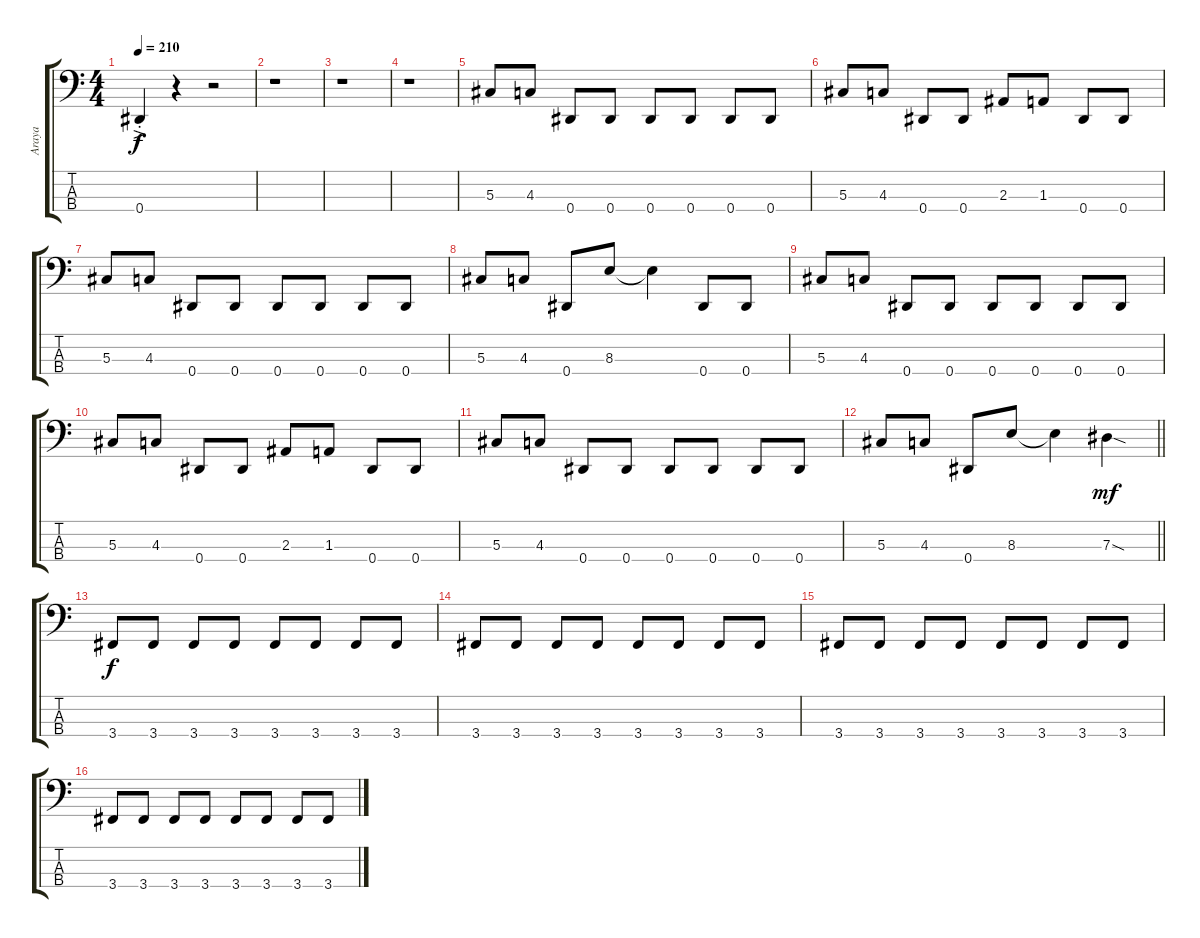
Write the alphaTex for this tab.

\track ("Araya" "Araya") {instrument electricbasspick}
\staff {score tabs}
\tuning (Gb2 Db2 Ab1 Eb1) {hide}
\ts (4 4)
\tempo 210
\clef f4
\ks c
0.4{ac st}.4{dy f} r.4 r.2 |
r.1 |
r.1 |
r.1 |
5.3.8 4.3.8 0.4.8 0.4.8 0.4.8 0.4.8 0.4.8 0.4.8 |
5.3.8 4.3.8 0.4.8 0.4.8 2.3.8 1.3.8 0.4.8 0.4.8 |
5.3.8 4.3.8 0.4.8 0.4.8 0.4.8 0.4.8 0.4.8 0.4.8 |
5.3.8 4.3.8 0.4.8 8.3.8 8.3{t}.4 0.4.8 0.4.8 |
5.3.8 4.3.8 0.4.8 0.4.8 0.4.8 0.4.8 0.4.8 0.4.8 |
5.3.8 4.3.8 0.4.8 0.4.8 2.3.8 1.3.8 0.4.8 0.4.8 |
5.3.8 4.3.8 0.4.8 0.4.8 0.4.8 0.4.8 0.4.8 0.4.8 |
\barLineRight lightlight
5.3.8 4.3.8 0.4.8 8.3.8 8.3{t}.4 7.3{sod}.4{dy mf} |
3.4.8{dy f} 3.4.8 3.4.8 3.4.8 3.4.8 3.4.8 3.4.8 3.4.8 |
3.4.8 3.4.8 3.4.8 3.4.8 3.4.8 3.4.8 3.4.8 3.4.8 |
3.4.8 3.4.8 3.4.8 3.4.8 3.4.8 3.4.8 3.4.8 3.4.8 |
3.4.8 3.4.8 3.4.8 3.4.8 3.4.8 3.4.8 3.4.8 3.4.8
